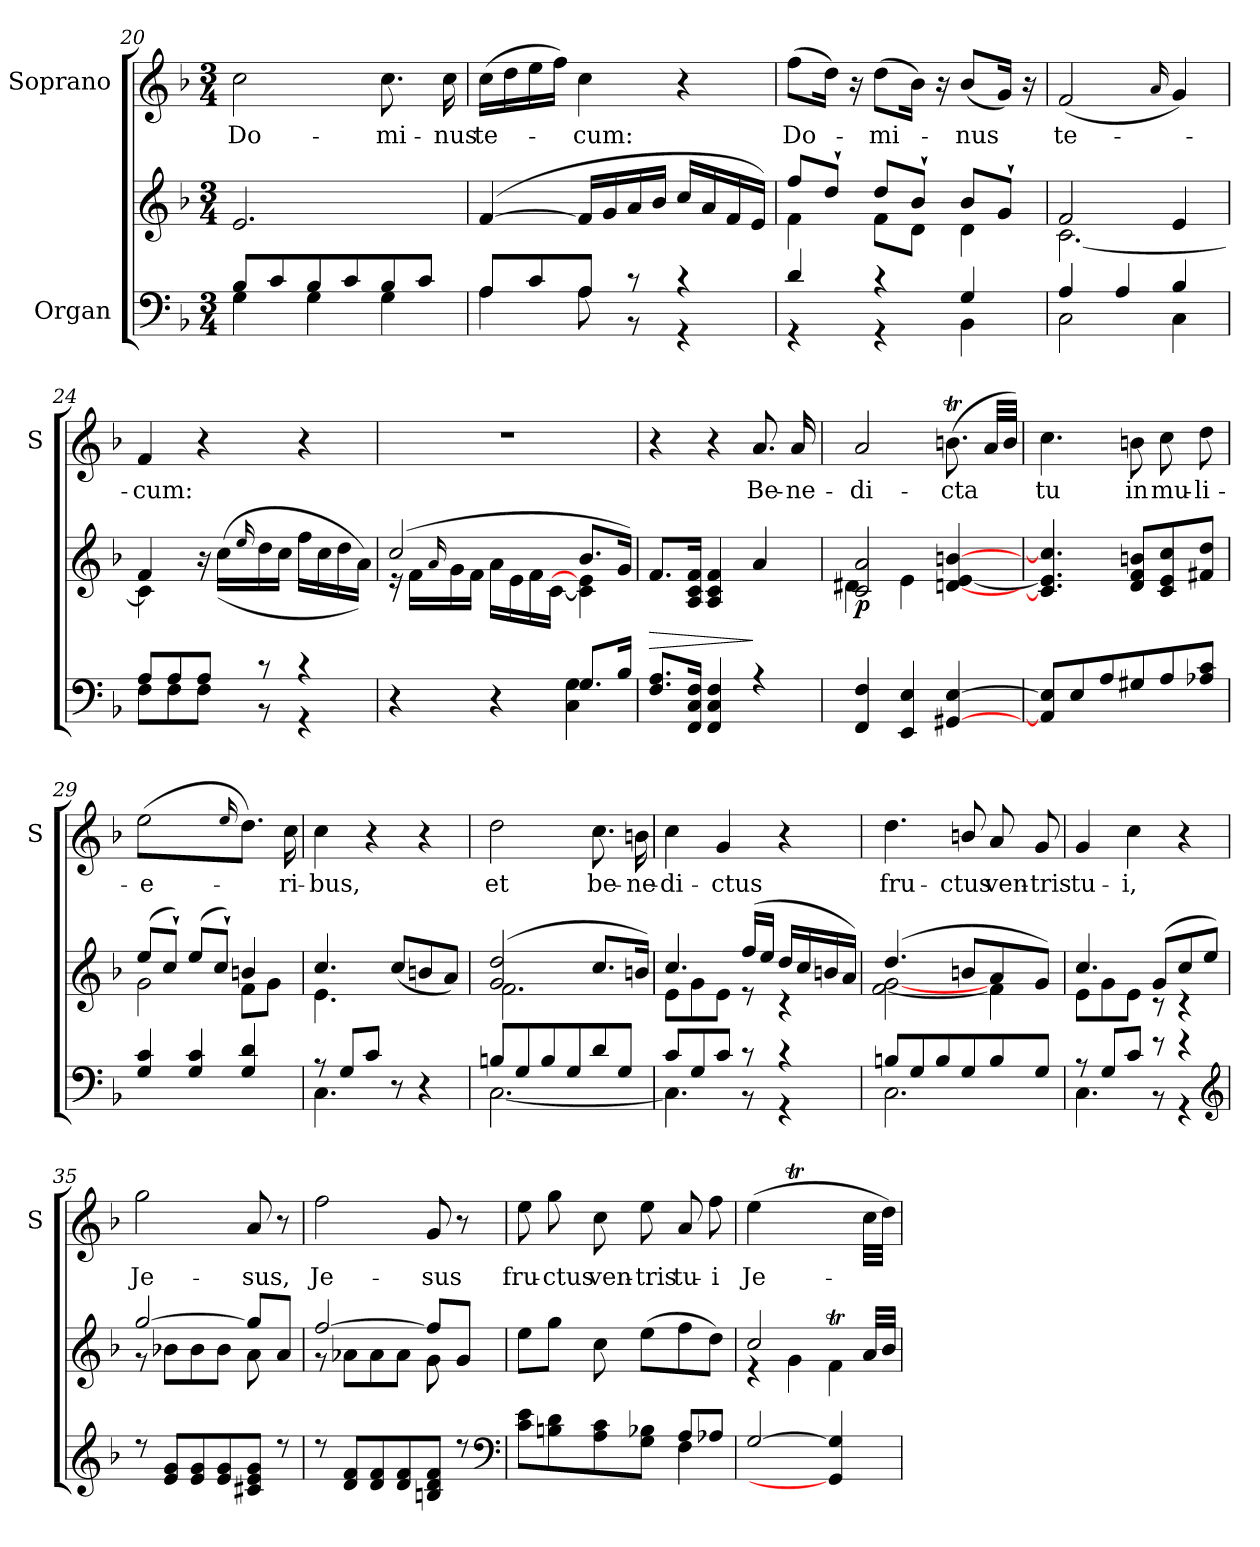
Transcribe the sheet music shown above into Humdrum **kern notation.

**kern	**kern	**dynam	**kern	**text
*part2	*part2	*part2	*part1	*part1
*staff3	*staff2	*staff2/3	*staff1	*staff1
*I"Organ	*	*	*I"Soprano	*
*	*	*	*I'S	*
!!LO:LB:g=z
*clefF4	*clefG2	*	*clefG2	*
*k[b-]	*k[b-]	*	*k[b-]	*
*F:	*F:	*	*F:	*
*M3/4	*M3/4	*	*M3/4	*
=20	=20	=20	=20	=20
*^	*^	*	*	*
!	!	!	!LO:N:vis=1	!	!	!LO:LY:b
8B-/L	4G\	2.e	2.ryy	.	2cc	Do-
8c/	.	.	.	.	.	.
8B-/	4G\	.	.	.	.	.
8c/	.	.	.	.	.	.
!	!	!	!	!	!	!LO:LY:b
8B-/	4G\	.	.	.	8.cc	-mi-
8c/J	.	.	.	.	.	.
!	!	!	!	!	!	!LO:LY:b
.	.	.	.	.	16cc	-nus
=21	=21	=21	=21	=21	=21	=21
!	!	!	!LO:N:vis=1	!	!	!LO:LY:b
8A/L	4A\	(<[4f	2.ryy	.	(>16ccLL	te-
.	.	.	.	.	16dd	.
8c/	.	.	.	.	16ee	.
.	.	.	.	.	16ffJJ)	.
!	!	!	!	!	!	!LO:LY:b
8A/J	8A\	16fLL]	.	.	4cc	cum:
.	.	16g	.	.	.	.
8r	8r	16a	.	.	.	.
.	.	16b-JJ	.	.	.	.
4r	4r	16ccLL	.	.	4r	.
.	.	16a	.	.	.	.
.	.	16f	.	.	.	.
.	.	16eJJ)	.	.	.	.
=22	=22	=22	=22	=22	=22	=22
!	!	!	!	!	!	!LO:LY:b
4d/	4r	8ff/L	4f\	.	(>8ffL	Do-
.	.	8dd`/J	.	.	16ddJ)	.
.	.	.	.	.	16r	.
!	!	!	!	!	!	!LO:LY:b
4r	4r	8dd/L	8f\L	.	(>8ddL	mi-
.	.	8b-`/J	8d\J	.	16b-J)	.
.	.	.	.	.	16r	.
!	!	!	!	!	!	!LO:LY:b
4G/	4BB-\	8b-L	4d\	.	(<8b-L	nus
.	.	8g`J	.	.	16gJ)	.
.	.	.	.	.	16r	.
=23	=23	=23	=23	=23	=23	=23
!	!	!	!	!	!	!LO:LY:b
4A/	2C\	2f	[2.c\	.	(<2f	te-
4A/	.	.	.	.	.	.
.	.	.	.	.	16qqa	.
4B-/	4C\	4e	.	.	4g)	.
=24	=24	=24	=24	=24	=24	=24
!	!	!	!	!	!	!LO:LY:b
8A/L	8F\L	4f	4c\]	.	4f	cum:
8A/	8F\	.	.	.	.	.
8A/J	8F\J	2ryy	16r	.	4r	.
.	.	.	(<(<16cc\LL	.	.	.
.	.	.	16qqee/	.	.	.
8r	8r	.	16dd\	.	.	.
.	.	.	16cc\JJ	.	.	.
4r	4r	.	16ff\LL	.	4r	.
.	.	.	16cc\	.	.	.
.	.	.	16dd\	.	.	.
.	.	.	16a\JJ))	.	.	.
!!LO:LB:g=z
=25	=25	=25	=25	=25	=25	=25
!	!	!	!	!	!LO:N:vis=1	!
4r	2ryy	(>2cc/	16r	.	2.r	.
.	.	.	16f\LL	.	.	.
.	.	.	16qqa/	.	.	.
.	.	.	16g\	.	.	.
.	.	.	16f\JJ	.	.	.
4r	.	.	16a\LL	.	.	.
.	.	.	16e\	.	.	.
.	.	.	16f\	.	.	.
.	.	.	[16c\JJ	.	.	.
8.G/L	4C\ 4G\	8.b-/L	4c\] 4e\]	.	.	.
16B-/J	.	16g/J)	.	.	.	.
=26	=26	=26	=26	=26	=26	=26
!	!LO:N:vis=1	!	!LO:N:vis=1	!LO:HP:b	!	!
8.F 8.AL	2.ryy	8.f/L	2.ryy	>	4r	.
16FF 16C 16FJ	.	16A/ 16c/ 16f/J	.	.	.	.
4FF 4C 4F	.	4A/ 4c/ 4f/	.	.	4r	.
!	!	!	!	!	!	!LO:LY:b
4r	.	4a/	.	]	8.a	Be-
!	!	!	!	!	!	!LO:LY:b
.	.	.	.	.	16a	-ne-
=27	=27	=27	=27	=27	=27	=27
!	!LO:N:vis=1	!	!	!LO:DY:b	!	!LO:LY:b
4FF 4F	2.ryy	2c/ 2a/	4d#X\	p	2a	-di-
4EE 4E	.	.	4e\	.	.	.
!	!	!	!	!	!	!LO:LY:b
[4GG#X [4E	.	[4dn/ [4e/ [4bn/	4ryy	.	(<8.bnt	-cta
.	.	.	.	.	32aLLL	.
.	.	.	.	.	32bJJJ)	.
=28	=28	=28	=28	=28	=28	=28
!	!LO:N:vis=1	!	!LO:N:vis=1	!	!	!LO:LY:b
8AA] 8E]L	2.ryy	4.c/] 4.e/] 4.cc/]	2.ryy	.	4.cc	tu
8E	.	.	.	.	.	.
8A	.	.	.	.	.	.
!	!	!	!	!	!	!LO:LY:b
8G#X	.	8d/ 8f/ 8bn/L	.	.	8bn	in
!	!	!	!	!	!	!LO:LY:b
8A	.	8c/ 8e/ 8cc/	.	.	8cc	mu-
!	!	!	!	!	!	!LO:LY:b
8A-X 8cJ	.	8f#X/ 8dd/J	.	.	8dd	-li-
=29	=29	=29	=29	=29	=29	=29
!	!LO:N:vis=1	!	!	!	!	!LO:LY:b
4G 4c	2.ryy	(>8ee/L	2g\	.	(>2ee	-e-
.	.	8cc`/J)	.	.	.	.
4G 4c	.	(>8ee/L	.	.	.	.
.	.	8cc`/J)	.	.	.	.
.	.	.	.	.	16qqee/LL	.
4G 4d	.	4bn/	8f\L	.	8.ddJ)	.
.	.	.	8g\J	.	.	.
!	!	!	!	!	!	!LO:LY:b
.	.	.	.	.	16cc	ri-
=30	=30	=30	=30	=30	=30	=30
!	!	!	!	!	!	!LO:LY:b
8r	4.C\	4.cc/	4.e\	.	4cc	-bus,
8G/L	.	.	.	.	.	.
8c/J	.	.	.	.	4r	.
8r	4.ryy	(>8cc/L	8ryy	.	.	.
4r	.	8bn/	4ryy	.	4r	.
.	.	8a/J)	.	.	.	.
=31	=31	=31	=31	=31	=31	=31
!	!	!	!	!	!	!LO:LY:b
8Bn/L	[2.C\	(>2g/ 2dd/	2.f\	.	2dd	et
8G/	.	.	.	.	.	.
8B/	.	.	.	.	.	.
8G/	.	.	.	.	.	.
!	!	!	!	!	!	!LO:LY:b
8d/	.	8.cc/L	.	.	8.cc	be-
8G/J	.	.	.	.	.	.
!	!	!	!	!	!	!LO:LY:b
.	.	16bn/J)	.	.	16bn	-ne-
!!LO:LB:g=z
=32	=32	=32	=32	=32	=32	=32
!	!	!	!	!	!	!LO:LY:b
8c/L	4.C\]	4.cc/	8e\L	.	4cc	-di-
8G/	.	.	8g\	.	.	.
!	!	!	!	!	!	!LO:LY:b
8c/J	.	.	8e\J	.	4g	-ctus
8r	8r	(>16ff/LL	8r	.	.	.
.	.	16ee/JJ	.	.	.	.
4r	4r	16dd/LL	4r	.	4r	.
.	.	16cc/	.	.	.	.
.	.	16bn/	.	.	.	.
.	.	16a/JJ)	.	.	.	.
=33	=33	=33	=33	=33	=33	=33
!	!	!	!	!	!	!LO:LY:b
8Bn/L	2.C\	(>4.dd/	[2f\ [2g\	.	4.dd	fru-
8G/	.	.	.	.	.	.
8B/	.	.	.	.	.	.
!	!	!	!	!	!	!LO:LY:b
8G/	.	8bn/L	.	.	8bn/	-ctus
!	!	!	!	!	!	!LO:LY:b
8B/	.	8a/	4f\]	.	8a	ven-
!	!	!	!	!	!	!LO:LY:b
8G/J	.	8g/J)	.	.	8g	-tris
=34	=34	=34	=34	=34	=34	=34
!	!	!	!	!	!	!LO:LY:b
8r	4.C\	4.cc/	8e\L	.	4g	tu-
8G/L	.	.	8g\	.	.	.
!	!	!	!	!	!	!LO:LY:b
8c/J	.	.	8e\J	.	4cc	-i,
8r	8r	(>8g/L	8r	.	.	.
4r	4r	8cc/	4r	.	4r	.
.	.	8ee/J)	.	.	.	.
*clefG2	*	*	*	*	*	*
=35	=35	=35	=35	=35	=35	=35
!	!LO:N:vis=1	!	!	!	!	!LO:LY:b
8r	2.ryy	[2gg/	8r	.	2gg	Je-
8e/ 8g/L	.	.	8b-X\L	.	.	.
8e/ 8g/	.	.	8b-\	.	.	.
8e/ 8g/	.	.	8b-\J	.	.	.
!	!	!	!	!	!	!LO:LY:b
8c#X/ 8e/ 8g/J	.	8gg/L]	8a\	.	8a	-sus,
8r	.	8a/J	8ryy	.	8r	.
=36	=36	=36	=36	=36	=36	=36
!	!LO:N:vis=1	!	!	!	!	!LO:LY:b
8r	2.ryy	[2ff/	8r	.	2ff	Je-
8d/ 8f/L	.	.	8a-X\L	.	.	.
8d/ 8f/	.	.	8a-\	.	.	.
8d/ 8f/	.	.	8a-\J	.	.	.
!	!	!	!	!	!	!LO:LY:b
8Bn/ 8d/ 8f/J	.	8ff/L]	8g\	.	8g	-sus
8r	.	8g/J	8ryy	.	8r	.
*clefF4	*	*	*	*	*	*
=37	=37	=37	=37	=37	=37	=37
!	!	!	!LO:N:vis=1	!	!	!LO:LY:b
2ryy	8c\ 8e\L	8ee\L	2.ryy	.	8ee	fru-
!	!	!	!	!	!	!LO:LY:b
.	8Bn\ 8d\	8gg\J	.	.	8gg	-ctus
!	!	!	!	!	!	!LO:LY:b
.	8A\ 8c\	8cc\	.	.	8cc	ven-
!	!	!	!	!	!	!LO:LY:b
.	8G\ 8B-X\J	(>8ee\L	.	.	8ee	-tris
!	!	!	!	!	!	!LO:LY:b
8A/L	4F\	8ff\	.	.	8a	tu-
!	!	!	!	!	!	!LO:LY:b
8A-X/J	.	8dd\J)	.	.	8ff	-i
!!LO:LB:g=z
=38	=38	=38	=38	=38	=38	=38
!	!LO:N:vis=1	!	!	!	!	!LO:LY:b
[2G/	2.ryy	2cc/	4r	.	(>4ee	Je-
.	.	.	4g\	.	4..ddTyy	.
4GG/] 4G/]	.	8.bnt/yy	4f\	.	.	.
.	.	32a/LLL	.	.	32ccLLL	.
.	.	32b/JJJ	.	.	32ddJJJ)	.
*v	*v	*	*	*	*	*
*	*v	*v	*	*	*
=	=	=	=	=
*-	*-	*-	*-	*-
